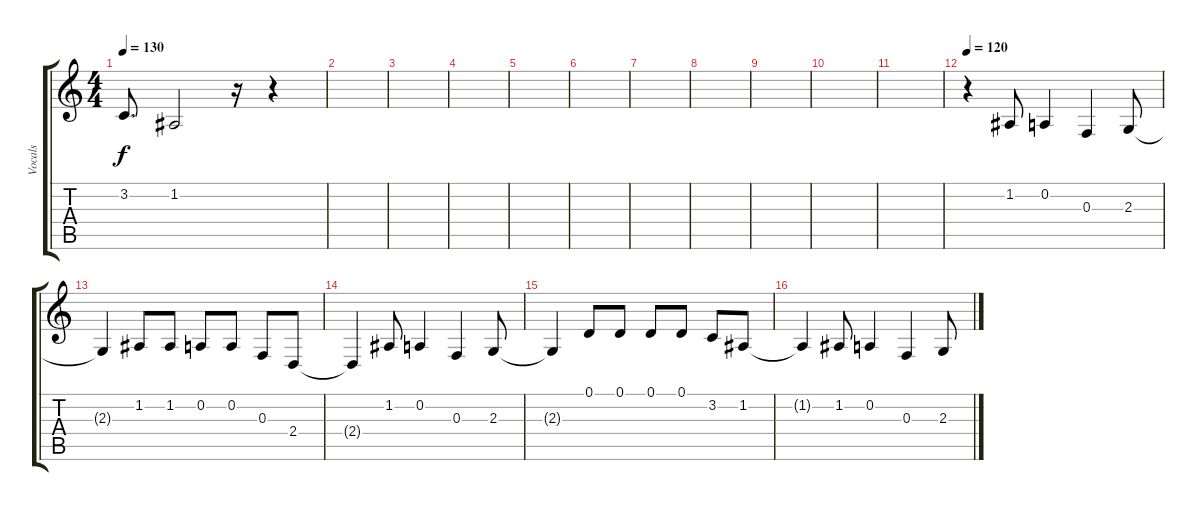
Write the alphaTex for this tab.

\track ("Vocals" "Vocals") {instrument cello}
\staff {score tabs}
\tuning (D4 A3 F3 C3 G2 C2) {hide}
\ts (4 4)
\tempo 130
\clef g2
\ks c
3.2{t}.8{d dy f} 1.2.2 r.16 r.4 |
|
|
|
|
|
|
|
|
|
|
\tempo 120
r.4 1.2.8 0.2.4 0.3.4 2.3.8 |
2.3{t}.4 1.2.8 1.2.8 0.2.8 0.2.8 0.3.8 2.4.8 |
2.4{t}.4 1.2.8 0.2.4 0.3.4 2.3.8 |
2.3{t}.4 0.1.8 0.1.8 0.1.8 0.1.8 3.2.8 1.2.8 |
1.2{t}.4 1.2.8 0.2.4 0.3.4 2.3.8
